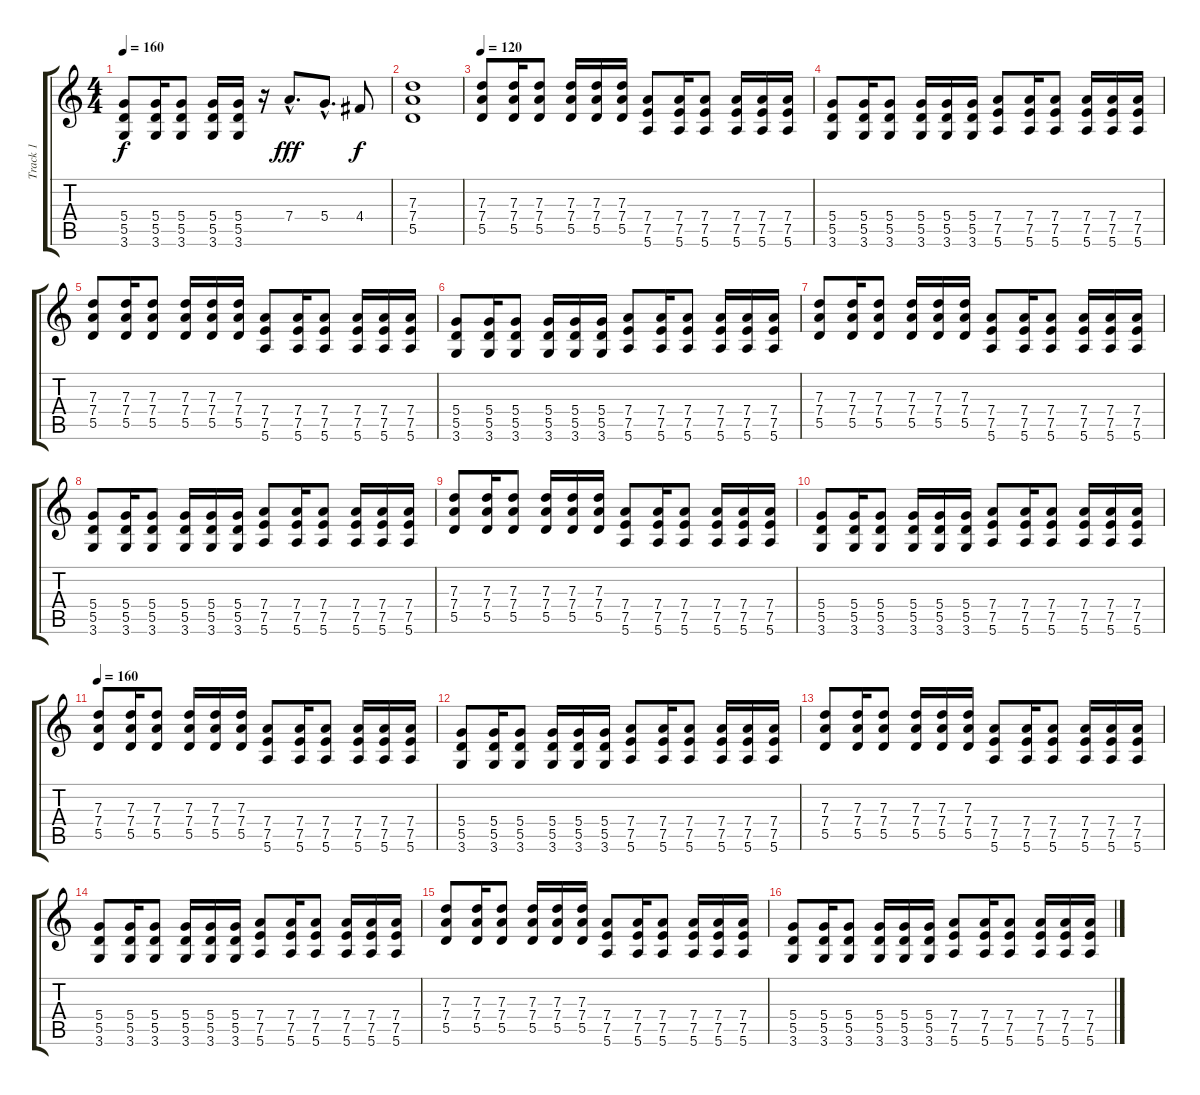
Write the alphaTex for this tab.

\track ("Track 1" "Track 1") {instrument distortionguitar}
\staff {score tabs}
\tuning (E4 B3 G3 D3 A2 E2) {hide}
\ts (4 4)
\tempo 160
\clef g2
\ks c
(5.4 5.5 3.6).8{dy f} (5.4 5.5 3.6).16 (5.4 5.5 3.6).8 (5.4 5.5 3.6).16 (5.4 5.5 3.6).16 r.16 7.4{hac}.8{d dy fff} 5.4{hac}.8{d} 4.4.8{dy f} |
(7.3 7.4 5.5).1 |
\tempo 120
(7.3 7.4 5.5).8{volume 12 instrument electricguitarmuted} (7.3 7.4 5.5).16 (7.3 7.4 5.5).8 (7.3 7.4 5.5).16 (7.3 7.4 5.5).16 (7.3 7.4 5.5).16 (7.4 7.5 5.6).8 (7.4 7.5 5.6).16 (7.4 7.5 5.6).8 (7.4 7.5 5.6).16 (7.4 7.5 5.6).16 (7.4 7.5 5.6).16 |
(5.4 5.5 3.6).8 (5.4 5.5 3.6).16 (5.4 5.5 3.6).8 (5.4 5.5 3.6).16 (5.4 5.5 3.6).16 (5.4 5.5 3.6).16 (7.4 7.5 5.6).8 (7.4 7.5 5.6).16 (7.4 7.5 5.6).8 (7.4 7.5 5.6).16 (7.4 7.5 5.6).16 (7.4 7.5 5.6).16 |
(7.3 7.4 5.5).8 (7.3 7.4 5.5).16 (7.3 7.4 5.5).8 (7.3 7.4 5.5).16 (7.3 7.4 5.5).16 (7.3 7.4 5.5).16 (7.4 7.5 5.6).8 (7.4 7.5 5.6).16 (7.4 7.5 5.6).8 (7.4 7.5 5.6).16 (7.4 7.5 5.6).16 (7.4 7.5 5.6).16 |
(5.4 5.5 3.6).8 (5.4 5.5 3.6).16 (5.4 5.5 3.6).8 (5.4 5.5 3.6).16 (5.4 5.5 3.6).16 (5.4 5.5 3.6).16 (7.4 7.5 5.6).8 (7.4 7.5 5.6).16 (7.4 7.5 5.6).8 (7.4 7.5 5.6).16 (7.4 7.5 5.6).16 (7.4 7.5 5.6).16 |
(7.3 7.4 5.5).8 (7.3 7.4 5.5).16 (7.3 7.4 5.5).8 (7.3 7.4 5.5).16 (7.3 7.4 5.5).16 (7.3 7.4 5.5).16 (7.4 7.5 5.6).8 (7.4 7.5 5.6).16 (7.4 7.5 5.6).8 (7.4 7.5 5.6).16 (7.4 7.5 5.6).16 (7.4 7.5 5.6).16 |
(5.4 5.5 3.6).8 (5.4 5.5 3.6).16 (5.4 5.5 3.6).8 (5.4 5.5 3.6).16 (5.4 5.5 3.6).16 (5.4 5.5 3.6).16 (7.4 7.5 5.6).8 (7.4 7.5 5.6).16 (7.4 7.5 5.6).8 (7.4 7.5 5.6).16 (7.4 7.5 5.6).16 (7.4 7.5 5.6).16 |
(7.3 7.4 5.5).8 (7.3 7.4 5.5).16 (7.3 7.4 5.5).8 (7.3 7.4 5.5).16 (7.3 7.4 5.5).16 (7.3 7.4 5.5).16 (7.4 7.5 5.6).8 (7.4 7.5 5.6).16 (7.4 7.5 5.6).8 (7.4 7.5 5.6).16 (7.4 7.5 5.6).16 (7.4 7.5 5.6).16 |
(5.4 5.5 3.6).8 (5.4 5.5 3.6).16 (5.4 5.5 3.6).8 (5.4 5.5 3.6).16 (5.4 5.5 3.6).16 (5.4 5.5 3.6).16 (7.4 7.5 5.6).8 (7.4 7.5 5.6).16 (7.4 7.5 5.6).8 (7.4 7.5 5.6).16 (7.4 7.5 5.6).16 (7.4 7.5 5.6).16 |
\tempo 160
(7.3 7.4 5.5).8{volume 14 instrument distortionguitar} (7.3 7.4 5.5).16 (7.3 7.4 5.5).8 (7.3 7.4 5.5).16 (7.3 7.4 5.5).16 (7.3 7.4 5.5).16 (7.4 7.5 5.6).8 (7.4 7.5 5.6).16 (7.4 7.5 5.6).8 (7.4 7.5 5.6).16 (7.4 7.5 5.6).16 (7.4 7.5 5.6).16 |
(5.4 5.5 3.6).8 (5.4 5.5 3.6).16 (5.4 5.5 3.6).8 (5.4 5.5 3.6).16 (5.4 5.5 3.6).16 (5.4 5.5 3.6).16 (7.4 7.5 5.6).8 (7.4 7.5 5.6).16 (7.4 7.5 5.6).8 (7.4 7.5 5.6).16 (7.4 7.5 5.6).16 (7.4 7.5 5.6).16 |
(7.3 7.4 5.5).8 (7.3 7.4 5.5).16 (7.3 7.4 5.5).8 (7.3 7.4 5.5).16 (7.3 7.4 5.5).16 (7.3 7.4 5.5).16 (7.4 7.5 5.6).8 (7.4 7.5 5.6).16 (7.4 7.5 5.6).8 (7.4 7.5 5.6).16 (7.4 7.5 5.6).16 (7.4 7.5 5.6).16 |
(5.4 5.5 3.6).8 (5.4 5.5 3.6).16 (5.4 5.5 3.6).8 (5.4 5.5 3.6).16 (5.4 5.5 3.6).16 (5.4 5.5 3.6).16 (7.4 7.5 5.6).8 (7.4 7.5 5.6).16 (7.4 7.5 5.6).8 (7.4 7.5 5.6).16 (7.4 7.5 5.6).16 (7.4 7.5 5.6).16 |
(7.3 7.4 5.5).8 (7.3 7.4 5.5).16 (7.3 7.4 5.5).8 (7.3 7.4 5.5).16 (7.3 7.4 5.5).16 (7.3 7.4 5.5).16 (7.4 7.5 5.6).8 (7.4 7.5 5.6).16 (7.4 7.5 5.6).8 (7.4 7.5 5.6).16 (7.4 7.5 5.6).16 (7.4 7.5 5.6).16 |
(5.4 5.5 3.6).8 (5.4 5.5 3.6).16 (5.4 5.5 3.6).8 (5.4 5.5 3.6).16 (5.4 5.5 3.6).16 (5.4 5.5 3.6).16 (7.4 7.5 5.6).8 (7.4 7.5 5.6).16 (7.4 7.5 5.6).8 (7.4 7.5 5.6).16 (7.4 7.5 5.6).16 (7.4 7.5 5.6).16
